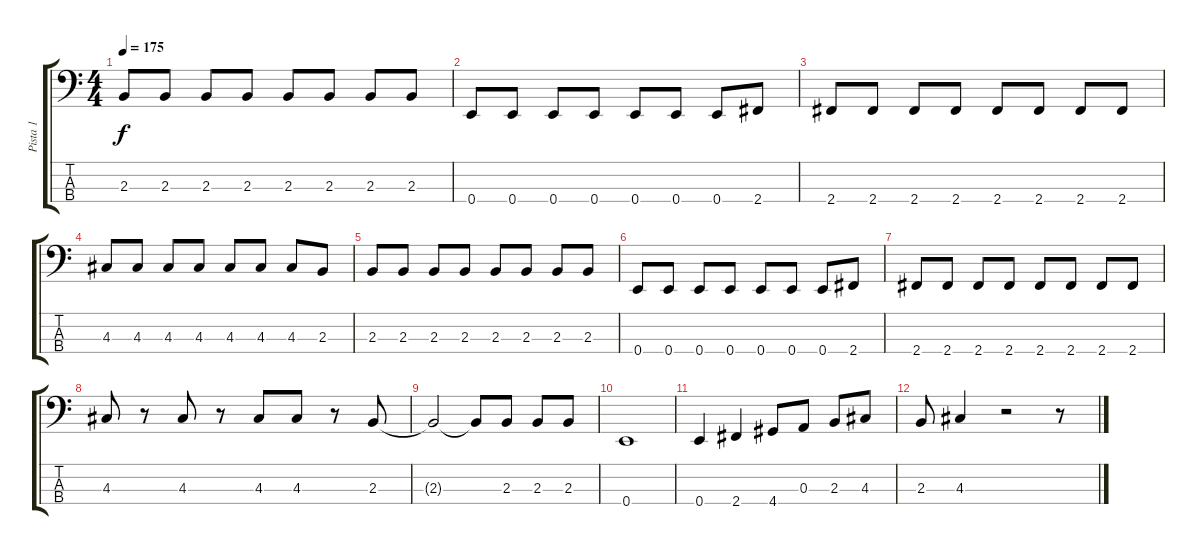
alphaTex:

\track ("Pista 1" "Pista 1") {instrument electricbassfinger}
\staff {score tabs}
\tuning (G2 D2 A1 E1) {hide}
\ts (4 4)
\tempo 175
\clef f4
\ks c
2.3.8{dy f} 2.3.8 2.3.8 2.3.8 2.3.8 2.3.8 2.3.8 2.3.8 |
0.4.8 0.4.8 0.4.8 0.4.8 0.4.8 0.4.8 0.4.8 2.4.8 |
2.4.8 2.4.8 2.4.8 2.4.8 2.4.8 2.4.8 2.4.8 2.4.8 |
4.3.8 4.3.8 4.3.8 4.3.8 4.3.8 4.3.8 4.3.8 2.3.8 |
2.3.8 2.3.8 2.3.8 2.3.8 2.3.8 2.3.8 2.3.8 2.3.8 |
0.4.8 0.4.8 0.4.8 0.4.8 0.4.8 0.4.8 0.4.8 2.4.8 |
2.4.8 2.4.8 2.4.8 2.4.8 2.4.8 2.4.8 2.4.8 2.4.8 |
4.3.8 r.8 4.3.8 r.8 4.3.8 4.3.8 r.8 2.3.8 |
2.3{t}.2 2.3{t}.8 2.3.8 2.3.8 2.3.8 |
0.4.1 |
0.4.4 2.4.4 4.4.8 0.3.8 2.3.8 4.3.8 |
2.3.8 4.3.4 r.2 r.8
